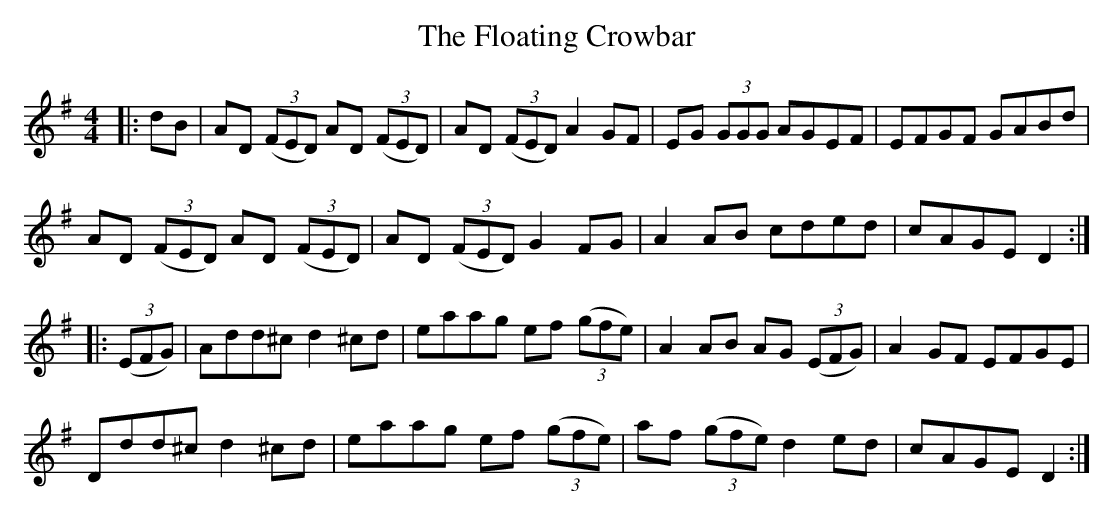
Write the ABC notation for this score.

X:1
T: The Floating Crowbar
M: 4/4
L: 1/8
K: Dmix
|: dB|AD ((3FED) AD ((3FED)|AD ((3FED) A2 GF | EG (3GGG AGEF | EFGF GABd |
AD ((3FED) AD ((3FED)|AD ((3FED) G2 FG | A2 AB cded | cAGE D2 :|
|: ((3EFG)|Add^c d2 ^cd|eaag ef ((3gfe)|A2 AB AG ((3EFG)|A2 GF EFGE|
Ddd^c d2 ^cd|eaag ef ((3gfe)|af ((3gfe) d2 ed | cAGE D2 :|
